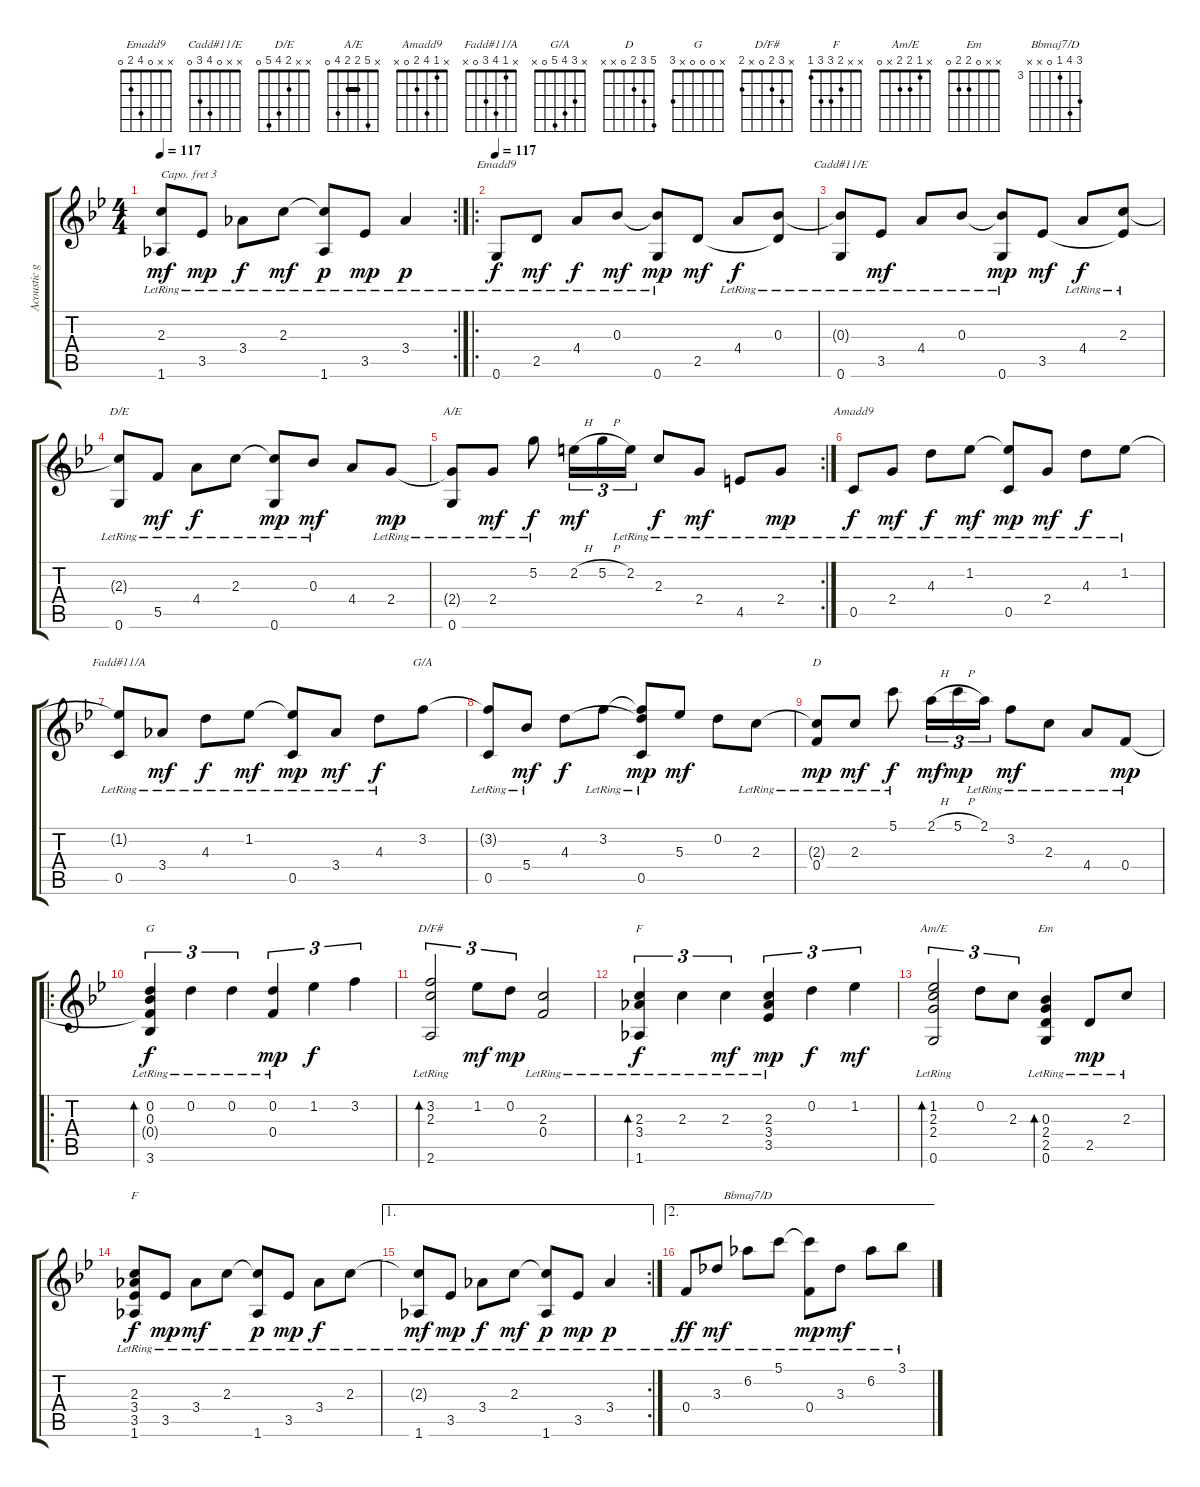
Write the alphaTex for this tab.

\track ("Acoustic guitar TAB by guytarist@hotmail" "Acoustic g") {instrument acousticguitarnylon}
\staff {score tabs}
\capo 3
\tuning (E4 B3 G3 D3 A2 E2) {hide}
\chord ("Emadd9" x x 0 4 2 0)
\chord ("Cadd#11/E" x x 0 4 3 0)
\chord ("D/E" x x 2 4 5 0)
\chord ("A/E" x 5 2 2 4 0) {barre 2}
\chord ("Amadd9" x 1 4 2 0 x)
\chord ("Fadd#11/A" x 1 4 3 0 x)
\chord ("G/A" x 3 4 5 0 x)
\chord ("D" 5 3 2 0 x x)
\chord ("G" x 0 0 0 x 3)
\chord ("D/F#" x 3 2 0 x 2)
\chord ("F" x 0 2 3 3 1)
\chord ("Am/E" x 1 2 2 x 0)
\chord ("Em" x x 0 2 2 0)
\chord ("F" x x 2 3 3 1)
\chord ("Bbmaj7/D" 5 6 3 0 x x) {firstfret 3}
\rc 2
\ts (4 4)
\tempo 117
\clef g2
\ks gminor
(2.3{t} 1.6{lr}).8{dy mf} 3.5{lr}.8{dy mp} 3.4{lr}.8{dy f} 2.3{lr}.8{dy mf} (2.3{t} 1.6{lr}).8{dy p} 3.5{lr}.8{dy mp} 3.4{lr}.4{dy p} |
\ro
\tempo 117
0.6{lr}.8{ch "Emadd9" dy f} 2.5{lr}.8{dy mf} 4.4{lr}.8{dy f} 0.3{lr}.8{dy mf} (0.3{t} 0.6{lr}).8{dy mp} 2.5.8{dy mf} 4.4{lr}.8{dy f} (0.3{lr} 2.5{t}).8 |
(0.3{t} 0.6{lr}).8{ch "Cadd#11/E"} 3.5{lr}.8{dy mf} 4.4{lr}.8 0.3{lr}.8 (0.3{t} 0.6{lr}).8{dy mp} 3.5.8{dy mf} 4.4{lr}.8{dy f} (2.3{lr} 3.5{t}).8 |
(2.3{t} 0.6{lr}).8{ch "D/E"} 5.5{lr}.8{dy mf} 4.4{lr}.8{dy f} 2.3{lr}.8 (2.3{t} 0.6{lr}).8{dy mp} 0.3{lr}.8{dy mf} 4.4.8 2.4{lr}.8{dy mp} |
\rc 2
(2.4{t} 0.6{lr}).8{ch "A/E"} 2.4{lr}.8{dy mf} 5.2{lr}.8{dy f} 2.2{h}.16{tu (3 2) dy mf} 5.2{h}.16{tu (3 2)} 2.2{lr}.16{tu (3 2)} 2.3{lr}.8{dy f} 2.4{lr}.8{dy mf} 4.5{lr}.8 2.4{lr}.8{dy mp} |
0.5{lr}.8{ch "Amadd9" dy f} 2.4{lr}.8{dy mf} 4.3{lr}.8{dy f} 1.2{lr}.8{dy mf} (1.2{t} 0.5{lr}).8{dy mp} 2.4{lr}.8{dy mf} 4.3{lr}.8{dy f} 1.2{lr}.8 |
(1.2{t} 0.5{lr}).8{ch "Fadd#11/A"} 3.4{lr}.8{dy mf} 4.3{lr}.8{dy f} 1.2{lr}.8{dy mf} (1.2{t} 0.5{lr}).8{dy mp} 3.4{lr}.8{dy mf} 4.3{lr}.8{dy f} 3.2.8{ch "G/A"} |
(3.2{t} 0.5{lr}).8 5.4{lr}.8{dy mf} 4.3.8{dy f} 3.2{lr}.8 (3.2{t} 4.3{t} 0.5{lr}).8{dy mp} 5.3.8{dy mf} 0.2.8 2.3{lr}.8 |
(2.3{t} 0.4{lr}).8{ch "D" dy mp} 2.3{lr}.8{dy mf} 5.1{lr}.8{dy f} 2.1{h}.16{tu (3 2) dy mf} 5.1{h}.16{tu (3 2) dy mp} 2.1{lr}.16{tu (3 2)} 3.2{lr}.8{dy mf} 2.3{lr}.8 4.4{lr}.8 0.4{lr}.8{dy mp} |
\ro
(0.2{lr} 0.3{lr} 0.4{t} 3.6{lr}).4{tu (3 2) bd 60 ch "G" dy f} 0.2{lr}.4{tu (3 2)} 0.2{lr}.4{tu (3 2)} (0.2{lr} 0.4{lr}).4{tu (3 2) dy mp} 1.2.4{tu (3 2) dy f} 3.2.4{tu (3 2)} |
(3.2{lr} 2.3{lr} 2.6{lr}).2{tu (3 2) bd 60 ch "D/F#"} 1.2.8{tu (3 2) dy mf} 0.2.8{tu (3 2) dy mp} (2.3{lr} 0.4{lr}).2 |
(2.3{lr} 3.4{lr} 1.6{lr}).4{tu (3 2) bd 60 ch "F" dy f} 2.3{lr}.4{tu (3 2)} 2.3{lr}.4{tu (3 2) dy mf} (2.3 3.4{lr} 3.5{lr}).4{tu (3 2) dy mp} 0.2.4{tu (3 2) dy f} 1.2.4{tu (3 2) dy mf} |
(1.2 2.3{lr} 2.4{lr} 0.6{lr}).2{tu (3 2) bd 60 ch "Am/E"} 0.2.8{tu (3 2)} 2.3.8{tu (3 2)} (0.3{lr} 2.4{lr} 2.5{lr} 0.6{lr}).4{bd 60 ch "Em"} 2.5{lr}.8{dy mp} 2.3{lr}.8 |
(2.3{lr} 3.4{lr} 3.5{lr} 1.6{lr}).8{ch "F" dy f} 3.5{lr}.8{dy mp} 3.4{lr}.8{dy mf} 2.3{lr}.8 (2.3{t} 1.6{lr}).8{dy p} 3.5{lr}.8{dy mp} 3.4{lr}.8{dy f} 2.3{lr}.8 |
\ae 1
\rc 2
(2.3{t} 1.6{lr}).8{dy mf} 3.5{lr}.8{dy mp} 3.4{lr}.8{dy f} 2.3{lr}.8{dy mf} (2.3{t} 1.6{lr}).8{dy p} 3.5{lr}.8{dy mp} 3.4{lr}.4{dy p} |
\ae 2
0.4{lr}.8{dy ff} 3.3{lr}.8{dy mf} 6.2{lr}.8{ch "Bbmaj7/D"} 5.1{lr}.8 (5.1{t} 0.4{lr}).8{dy mp} 3.3{lr}.8{dy mf} 6.2{lr}.8 3.1{lr}.8
